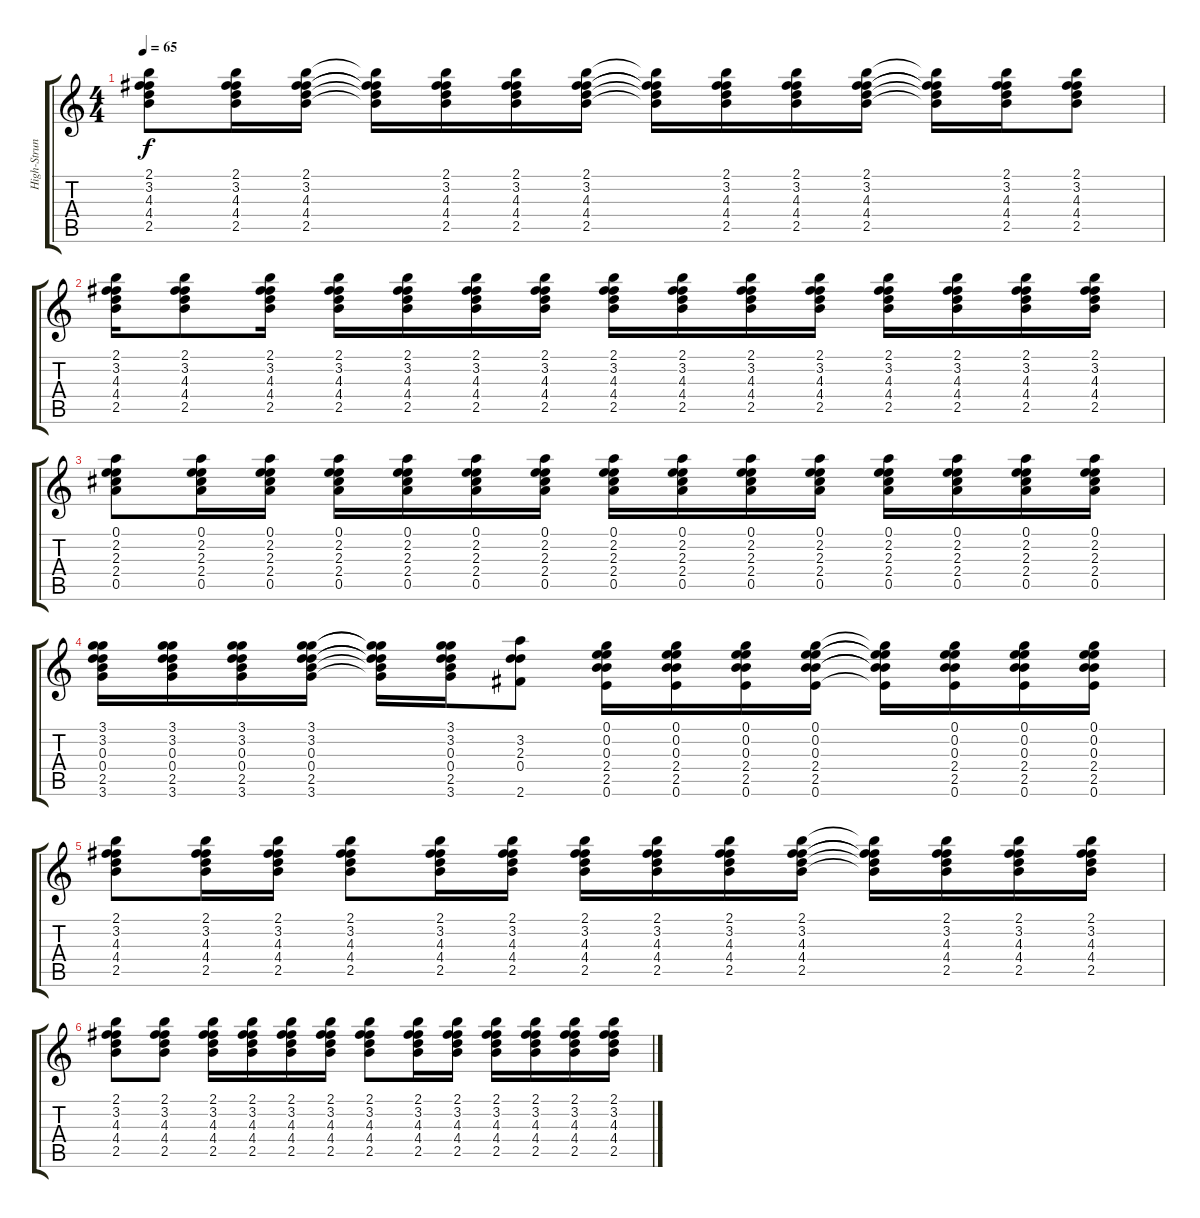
\track ("High-Strung Acoustic" "High-Strun") {instrument acousticguitarsteel}
\staff {score tabs}
\tuning (E4 B3 G4 D4 A3 E3) {hide}
\ts (4 4)
\tempo 65
\clef g2
\ks c
(2.1 3.2 4.3 4.4 2.5).8{dy f} (2.1 3.2 4.3 4.4 2.5).16 (2.1 3.2 4.3 4.4 2.5).16 (2.1{t} 3.2{t} 4.3{t} 4.4{t} 2.5{t}).16 (2.1 3.2 4.3 4.4 2.5).16 (2.1 3.2 4.3 4.4 2.5).16 (2.1 3.2 4.3 4.4 2.5).16 (2.1{t} 3.2{t} 4.3{t} 4.4{t} 2.5{t}).16 (2.1 3.2 4.3 4.4 2.5).16 (2.1 3.2 4.3 4.4 2.5).16 (2.1 3.2 4.3 4.4 2.5).16 (2.1{t} 3.2{t} 4.3{t} 4.4{t} 2.5{t}).16 (2.1 3.2 4.3 4.4 2.5).16 (2.1 3.2 4.3 4.4 2.5).8 |
(2.1 3.2 4.3 4.4 2.5).16 (2.1 3.2 4.3 4.4 2.5).8 (2.1 3.2 4.3 4.4 2.5).16 (2.1 3.2 4.3 4.4 2.5).16 (2.1 3.2 4.3 4.4 2.5).16 (2.1 3.2 4.3 4.4 2.5).16 (2.1 3.2 4.3 4.4 2.5).16 (2.1 3.2 4.3 4.4 2.5).16 (2.1 3.2 4.3 4.4 2.5).16 (2.1 3.2 4.3 4.4 2.5).16 (2.1 3.2 4.3 4.4 2.5).16 (2.1 3.2 4.3 4.4 2.5).16 (2.1 3.2 4.3 4.4 2.5).16 (2.1 3.2 4.3 4.4 2.5).16 (2.1 3.2 4.3 4.4 2.5).16 |
(0.1 2.2 2.3 2.4 0.5).8{volume 4} (0.1 2.2 2.3 2.4 0.5).16 (0.1 2.2 2.3 2.4 0.5).16 (0.1 2.2 2.3 2.4 0.5).16 (0.1 2.2 2.3 2.4 0.5).16 (0.1 2.2 2.3 2.4 0.5).16 (0.1 2.2 2.3 2.4 0.5).16 (0.1 2.2 2.3 2.4 0.5).16 (0.1 2.2 2.3 2.4 0.5).16 (0.1 2.2 2.3 2.4 0.5).16 (0.1 2.2 2.3 2.4 0.5).16 (0.1 2.2 2.3 2.4 0.5).16 (0.1 2.2 2.3 2.4 0.5).16 (0.1 2.2 2.3 2.4 0.5).16 (0.1 2.2 2.3 2.4 0.5).16 |
(3.1 3.2 0.3 0.4 2.5 3.6).16 (3.1 3.2 0.3 0.4 2.5 3.6).16 (3.1 3.2 0.3 0.4 2.5 3.6).16 (3.1 3.2 0.3 0.4 2.5 3.6).16 (3.1{t} 3.2{t} 0.3{t} 0.4{t} 2.5{t} 3.6{t}).16 (3.1 3.2 0.3 0.4 2.5 3.6).16 (3.2 2.3 0.4 2.6).8 (0.1 0.2 0.3 2.4 2.5 0.6).16 (0.1 0.2 0.3 2.4 2.5 0.6).16 (0.1 0.2 0.3 2.4 2.5 0.6).16 (0.1 0.2 0.3 2.4 2.5 0.6).16 (0.1{t} 0.2{t} 0.3{t} 2.4{t} 2.5{t} 0.6{t}).16 (0.1 0.2 0.3 2.4 2.5 0.6).16 (0.1 0.2 0.3 2.4 2.5 0.6).16 (0.1 0.2 0.3 2.4 2.5 0.6).16{volume 1} |
(2.1 3.2 4.3 4.4 2.5).8{volume 4} (2.1 3.2 4.3 4.4 2.5).16 (2.1 3.2 4.3 4.4 2.5).16 (2.1 3.2 4.3 4.4 2.5).8 (2.1 3.2 4.3 4.4 2.5).16 (2.1 3.2 4.3 4.4 2.5).16 (2.1 3.2 4.3 4.4 2.5).16 (2.1 3.2 4.3 4.4 2.5).16 (2.1 3.2 4.3 4.4 2.5).16 (2.1 3.2 4.3 4.4 2.5).16 (2.1{t} 3.2{t} 4.3{t} 4.4{t} 2.5{t}).16 (2.1 3.2 4.3 4.4 2.5).16 (2.1 3.2 4.3 4.4 2.5).16 (2.1 3.2 4.3 4.4 2.5).16 |
(2.1 3.2 4.3 4.4 2.5).8 (2.1 3.2 4.3 4.4 2.5).8 (2.1 3.2 4.3 4.4 2.5).16 (2.1 3.2 4.3 4.4 2.5).16 (2.1 3.2 4.3 4.4 2.5).16 (2.1 3.2 4.3 4.4 2.5).16 (2.1 3.2 4.3 4.4 2.5).8 (2.1 3.2 4.3 4.4 2.5).16 (2.1 3.2 4.3 4.4 2.5).16 (2.1 3.2 4.3 4.4 2.5).16 (2.1 3.2 4.3 4.4 2.5).16 (2.1 3.2 4.3 4.4 2.5).16{volume 0} (2.1 3.2 4.3 4.4 2.5).16
